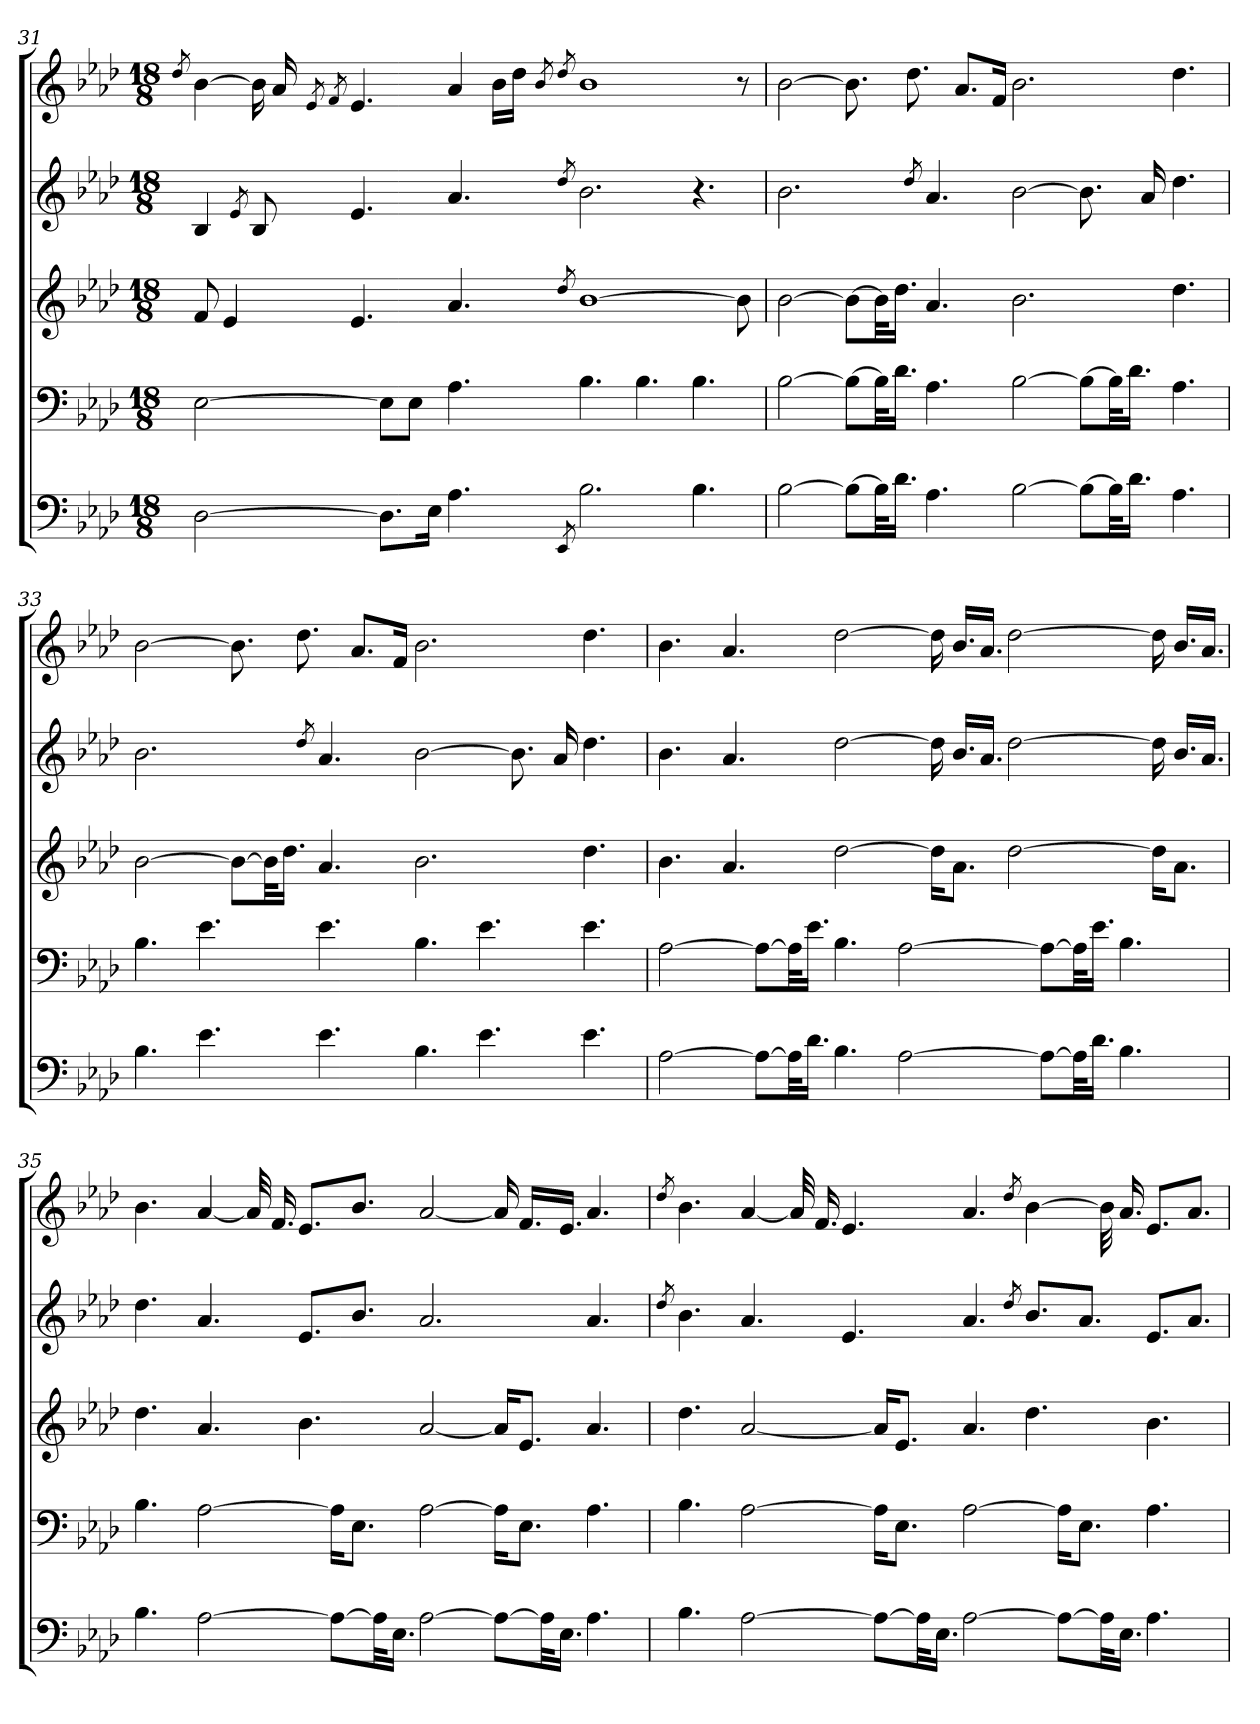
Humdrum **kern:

**kern	**kern	**kern	**kern	**kern
*part5	*part4	*part3	*part2	*part1
*staff5	*staff4	*staff3	*staff2	*staff1
*clefF4	*clefF4	*clefG2	*clefG2	*clefG2
*k[b-e-a-d-]	*k[b-e-a-d-]	*k[b-e-a-d-]	*k[b-e-a-d-]	*k[b-e-a-d-]
*M18/8	*M18/8	*M18/8	*M18/8	*M18/8
=31	=31	=31	=31	=31
.	.	.	.	8qdd-
[2D-	[2E-	8f	4B-	[4b-
.	.	4e-	.	.
.	.	.	8qe-	.
.	.	.	8B-	16b-]
.	.	.	.	16a-
.	.	.	.	8qe-
.	.	.	.	8qf
.	.	4.e-	4.e-	4.e-
8.D-\L]	8E-\L]	.	.	.
.	8E-\J	.	.	.
16E-\Jk	.	.	.	.
4.A-	4.A-	4.a-	4.a-	4a-
.	.	.	.	16b-\LL
.	.	.	.	16dd-\JJ
.	.	.	.	8qb-
8qEE-	.	8qdd-	8qdd-	8qdd-
2.B-	4.B-	[1b-	2.b-	1b-
.	4.B-	.	.	.
4.B-	4.B-	.	4.r	.
.	.	8b-]	.	8r
=32	=32	=32	=32	=32
[2B-	[2B-	[2b-	2.b-	[2b-
8B-\L_	8B-\L_	8b-\L_	.	8.b-]
32B-\KL]	32B-\KL]	32b-\KL]	.	.
16.d-\JJ	16.d-\JJ	16.dd-\JJ	.	.
.	.	.	.	8.dd-
.	.	.	8qdd-	.
4.A-	4.A-	4.a-	4.a-	.
.	.	.	.	8.a-/L
.	.	.	.	16f/Jk
[2B-	[2B-	2.b-	[2b-	2.b-
8B-\L_	8B-\L_	.	8.b-]	.
32B-\KL]	32B-\KL]	.	.	.
16.d-\JJ	16.d-\JJ	.	.	.
.	.	.	16a-	.
4.A-	4.A-	4.dd-	4.dd-	4.dd-
=33	=33	=33	=33	=33
4.B-	4.B-	[2b-	2.b-	[2b-
4.e-	4.e-	.	.	.
.	.	8b-\L_	.	8.b-]
.	.	32b-\KL]	.	.
.	.	16.dd-\JJ	.	.
.	.	.	.	8.dd-
.	.	.	8qdd-	.
4.e-	4.e-	4.a-	4.a-	.
.	.	.	.	8.a-/L
.	.	.	.	16f/Jk
4.B-	4.B-	2.b-	[2b-	2.b-
4.e-	4.e-	.	.	.
.	.	.	8.b-]	.
.	.	.	16a-	.
4.e-	4.e-	4.dd-	4.dd-	4.dd-
=34	=34	=34	=34	=34
[2A-	[2A-	4.b-	4.b-	4.b-
.	.	4.a-	4.a-	4.a-
8A-\L_	8A-\L_	.	.	.
32A-\KL]	32A-\KL]	.	.	.
16.d-\JJ	16.e-\JJ	.	.	.
4.B-	4.B-	[2dd-	[2dd-	[2dd-
[2A-	[2A-	.	.	.
.	.	16dd-\KL]	16dd-]	16dd-]
.	.	8.a-\J	16.b-/LL	16.b-/LL
.	.	.	16.a-/JJ	16.a-/JJ
.	.	[2dd-	[2dd-	[2dd-
8A-\L_	8A-\L_	.	.	.
32A-\KL]	32A-\KL]	.	.	.
16.d-\JJ	16.e-\JJ	.	.	.
4.B-	4.B-	.	.	.
.	.	16dd-\KL]	16dd-]	16dd-]
.	.	8.a-\J	16.b-/LL	16.b-/LL
.	.	.	16.a-/JJ	16.a-/JJ
=35	=35	=35	=35	=35
4.B-	4.B-	4.dd-	4.dd-	4.b-
[2A-	[2A-	4.a-	4.a-	[4a-
.	.	.	.	32a-]
.	.	.	.	16.f
.	.	4.b-	8.e-/L	8.e-/L
8A-\L_	16A-\KL]	.	.	.
.	8.E-\J	.	8.b-/J	8.b-/J
32A-\KL]	.	.	.	.
16.E-\JJ	.	.	.	.
[2A-	[2A-	[2a-	2.a-	[2a-
8A-\L_	16A-\KL]	16a-/KL]	.	16a-]
.	8.E-\J	8.e-/J	.	16.f/LL
32A-\KL]	.	.	.	.
16.E-\JJ	.	.	.	16.e-/JJ
4.A-	4.A-	4.a-	4.a-	4.a-
=36	=36	=36	=36	=36
.	.	.	8qdd-	8qdd-
4.B-	4.B-	4.dd-	4.b-	4.b-
[2A-	[2A-	[2a-	4.a-	[4a-
.	.	.	.	32a-]
.	.	.	.	16.f
.	.	.	4.e-	4.e-
8A-\L_	16A-\KL]	16a-/KL]	.	.
.	8.E-\J	8.e-/J	.	.
32A-\KL]	.	.	.	.
16.E-\JJ	.	.	.	.
[2A-	[2A-	4.a-	4.a-	4.a-
.	.	.	8qdd-	8qdd-
.	.	4.dd-	8.b-/L	[4b-
8A-\L_	16A-\KL]	.	.	.
.	8.E-\J	.	8.a-/J	.
32A-\KL]	.	.	.	32b-]
16.E-\JJ	.	.	.	16.a-
4.A-	4.A-	4.b-	8.e-/L	8.e-/L
.	.	.	8.a-/J	8.a-/J
=	=	=	=	=
*-	*-	*-	*-	*-
